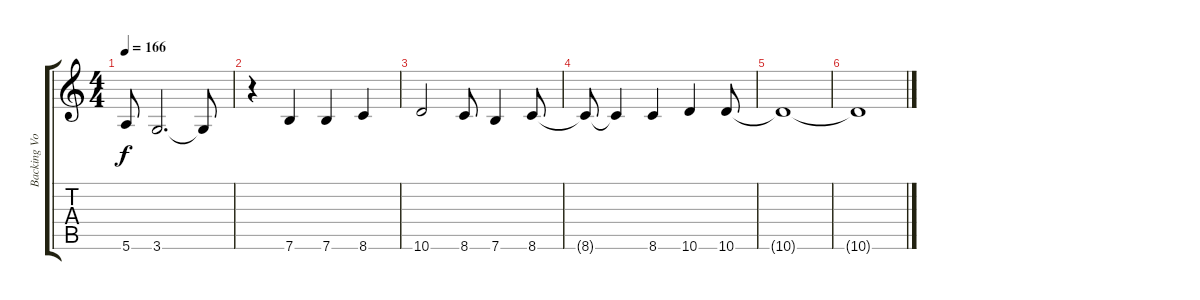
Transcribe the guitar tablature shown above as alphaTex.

\track ("Backing Vocals" "Backing Vo") {instrument fretlessbass}
\staff {score tabs}
\tuning (E4 B3 G3 D3 A2 E2) {hide}
\ts (4 4)
\tempo 166
\clef g2
\ks c
5.6{t}.8{dy f} 3.6.2{d} 3.6{t}.8 |
r.4 7.6.4 7.6.4 8.6.4 |
10.6.2 8.6.8 7.6.4 8.6.8 |
8.6{t}.8 8.6{t}.4 8.6.4 10.6.4 10.6.8 |
10.6{t}.1 |
10.6{t}.1
